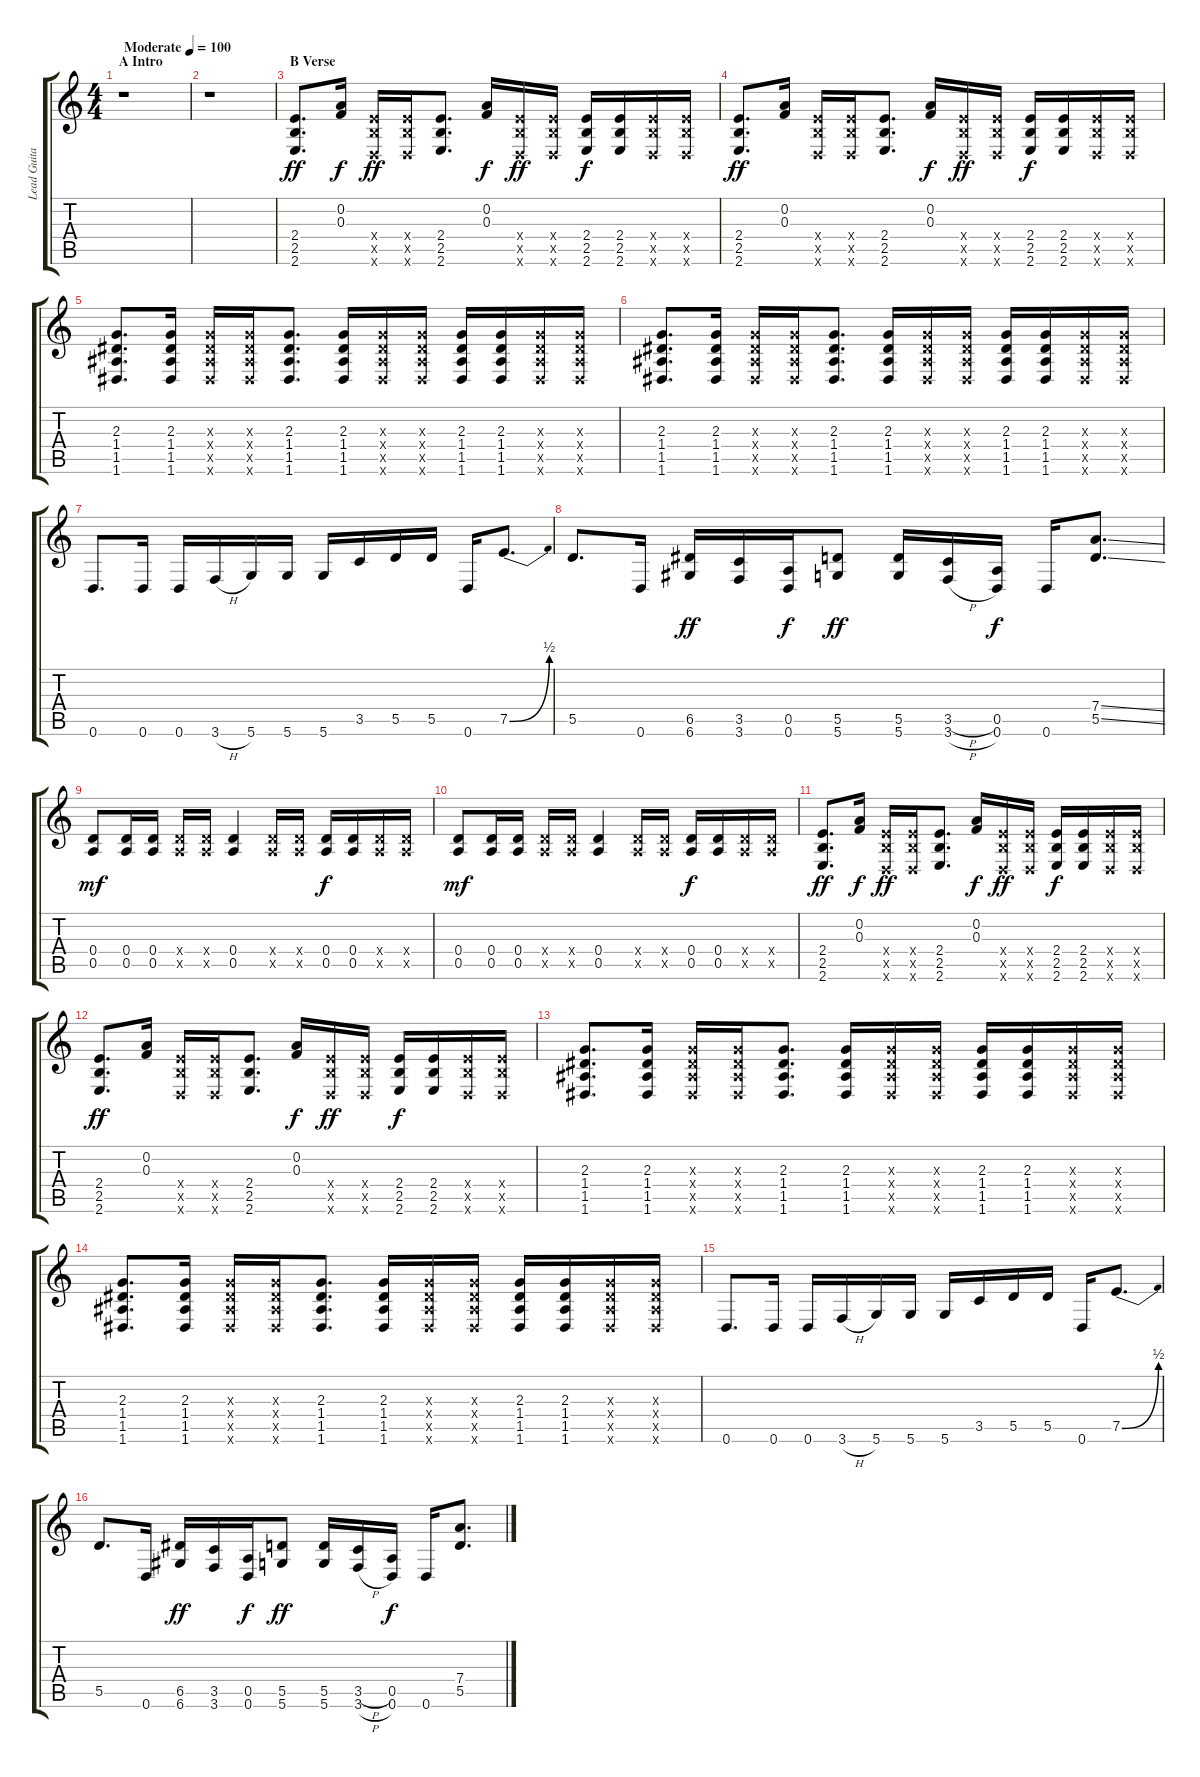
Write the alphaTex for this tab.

\track ("Lead Guitar" "Lead Guita") {instrument overdrivenguitar}
\staff {score tabs}
\tuning (E4 A3 F3 D3 A2 D2) {hide}
\ts (4 4)
\section ("" "A Intro")
\tempo (100 "Moderate")
\clef g2
\ks c
r.1{dy ff instrument overdrivenguitar} |
r.1 |
\section ("" "B Verse")
(2.4 2.5 2.6).8{d} (0.2 0.3).16{dy f} (2.4{x} 2.5{x} 0.6{x}).16{dy ff} (2.4{x} 2.5{x} 0.6{x}).16 (2.4 2.5 2.6).8{d} (0.2 0.3).16{dy f} (2.4{x} 2.5{x} 0.6{x}).16{dy ff} (2.4{x} 2.5{x} 0.6{x}).16 (2.4 2.5 2.6).16{dy f} (2.4 2.5 2.6).16 (2.4{x} 2.5{x} 0.6{x}).16 (2.4{x} 2.5{x} 0.6{x}).16 |
(2.4 2.5 2.6).8{d dy ff} (0.2 0.3).16 (2.4{x} 2.5{x} 0.6{x}).16 (2.4{x} 2.5{x} 0.6{x}).16 (2.4 2.5 2.6).8{d} (0.2 0.3).16{dy f} (2.4{x} 2.5{x} 0.6{x}).16{dy ff} (2.4{x} 2.5{x} 0.6{x}).16 (2.4 2.5 2.6).16{dy f} (2.4 2.5 2.6).16 (2.4{x} 2.5{x} 0.6{x}).16 (2.4{x} 2.5{x} 0.6{x}).16 |
(2.3 1.4 1.5 1.6).8{d} (2.3 1.4 1.5 1.6).16 (2.3{x} 1.4{x} 1.5{x} 1.6{x}).16 (2.3{x} 1.4{x} 1.5{x} 1.6{x}).16 (2.3 1.4 1.5 1.6).8{d} (2.3 1.4 1.5 1.6).16 (2.3{x} 1.4{x} 1.5{x} 1.6{x}).16 (2.3{x} 1.4{x} 1.5{x} 1.6{x}).16 (2.3 1.4 1.5 1.6).16 (2.3 1.4 1.5 1.6).16 (2.3{x} 1.4{x} 1.5{x} 1.6{x}).16 (2.3{x} 1.4{x} 1.5{x} 1.6{x}).16 |
(2.3 1.4 1.5 1.6).8{d} (2.3 1.4 1.5 1.6).16 (2.3{x} 1.4{x} 1.5{x} 1.6{x}).16 (2.3{x} 1.4{x} 1.5{x} 1.6{x}).16 (2.3 1.4 1.5 1.6).8{d} (2.3 1.4 1.5 1.6).16 (2.3{x} 1.4{x} 1.5{x} 1.6{x}).16 (2.3{x} 1.4{x} 1.5{x} 1.6{x}).16 (2.3 1.4 1.5 1.6).16 (2.3 1.4 1.5 1.6).16 (2.3{x} 1.4{x} 1.5{x} 1.6{x}).16 (2.3{x} 1.4{x} 1.5{x} 1.6{x}).16 |
0.6.8{d} 0.6.16 0.6.16 3.6{h}.16 5.6.16 5.6.16 5.6.16 3.5.16 5.5.16 5.5.16 0.6.16 7.5{be (bend 0 0 60 2)}.8{d} |
5.5.8{d} 0.6.16 (6.5 6.6).16{dy ff} (3.5 3.6).16 (0.5 0.6).16{dy f} (5.5 5.6).8{dy ff} (5.5 5.6).16 (3.5{h} 3.6{h}).16 (0.5 0.6).16{dy f} 0.6.16 (7.4{ss} 5.5{ss}).8{d} |
(0.4 0.5).8{dy mf} (0.4 0.5).16 (0.4 0.5).16 (0.4{x} 0.5{x}).16 (0.4{x} 0.5{x}).16 (0.4 0.5).4 (0.4{x} 0.5{x}).16 (0.4{x} 0.5{x}).16 (0.4 0.5).16{dy f} (0.4 0.5).16 (0.4{x} 0.5{x}).16 (0.4{x} 0.5{x}).16 |
(0.4 0.5).8{dy mf} (0.4 0.5).16 (0.4 0.5).16 (0.4{x} 0.5{x}).16 (0.4{x} 0.5{x}).16 (0.4 0.5).4 (0.4{x} 0.5{x}).16 (0.4{x} 0.5{x}).16 (0.4 0.5).16{dy f} (0.4 0.5).16 (0.4{x} 0.5{x}).16 (0.4{x} 0.5{x}).16 |
(2.4 2.5 2.6).8{d dy ff} (0.2 0.3).16{dy f} (2.4{x} 2.5{x} 0.6{x}).16{dy ff} (2.4{x} 2.5{x} 0.6{x}).16 (2.4 2.5 2.6).8{d} (0.2 0.3).16{dy f} (2.4{x} 2.5{x} 0.6{x}).16{dy ff} (2.4{x} 2.5{x} 0.6{x}).16 (2.4 2.5 2.6).16{dy f} (2.4 2.5 2.6).16 (2.4{x} 2.5{x} 0.6{x}).16 (2.4{x} 2.5{x} 0.6{x}).16 |
(2.4 2.5 2.6).8{d dy ff} (0.2 0.3).16 (2.4{x} 2.5{x} 0.6{x}).16 (2.4{x} 2.5{x} 0.6{x}).16 (2.4 2.5 2.6).8{d} (0.2 0.3).16{dy f} (2.4{x} 2.5{x} 0.6{x}).16{dy ff} (2.4{x} 2.5{x} 0.6{x}).16 (2.4 2.5 2.6).16{dy f} (2.4 2.5 2.6).16 (2.4{x} 2.5{x} 0.6{x}).16 (2.4{x} 2.5{x} 0.6{x}).16 |
(2.3 1.4 1.5 1.6).8{d} (2.3 1.4 1.5 1.6).16 (2.3{x} 1.4{x} 1.5{x} 1.6{x}).16 (2.3{x} 1.4{x} 1.5{x} 1.6{x}).16 (2.3 1.4 1.5 1.6).8{d} (2.3 1.4 1.5 1.6).16 (2.3{x} 1.4{x} 1.5{x} 1.6{x}).16 (2.3{x} 1.4{x} 1.5{x} 1.6{x}).16 (2.3 1.4 1.5 1.6).16 (2.3 1.4 1.5 1.6).16 (2.3{x} 1.4{x} 1.5{x} 1.6{x}).16 (2.3{x} 1.4{x} 1.5{x} 1.6{x}).16 |
(2.3 1.4 1.5 1.6).8{d} (2.3 1.4 1.5 1.6).16 (2.3{x} 1.4{x} 1.5{x} 1.6{x}).16 (2.3{x} 1.4{x} 1.5{x} 1.6{x}).16 (2.3 1.4 1.5 1.6).8{d} (2.3 1.4 1.5 1.6).16 (2.3{x} 1.4{x} 1.5{x} 1.6{x}).16 (2.3{x} 1.4{x} 1.5{x} 1.6{x}).16 (2.3 1.4 1.5 1.6).16 (2.3 1.4 1.5 1.6).16 (2.3{x} 1.4{x} 1.5{x} 1.6{x}).16 (2.3{x} 1.4{x} 1.5{x} 1.6{x}).16 |
0.6.8{d} 0.6.16 0.6.16 3.6{h}.16 5.6.16 5.6.16 5.6.16 3.5.16 5.5.16 5.5.16 0.6.16 7.5{be (bend 0 0 60 2)}.8{d} |
5.5.8{d} 0.6.16 (6.5 6.6).16{dy ff} (3.5 3.6).16 (0.5 0.6).16{dy f} (5.5 5.6).8{dy ff} (5.5 5.6).16 (3.5{h} 3.6{h}).16 (0.5 0.6).16{dy f} 0.6.16 (7.4 5.5{ss}).8{d}
